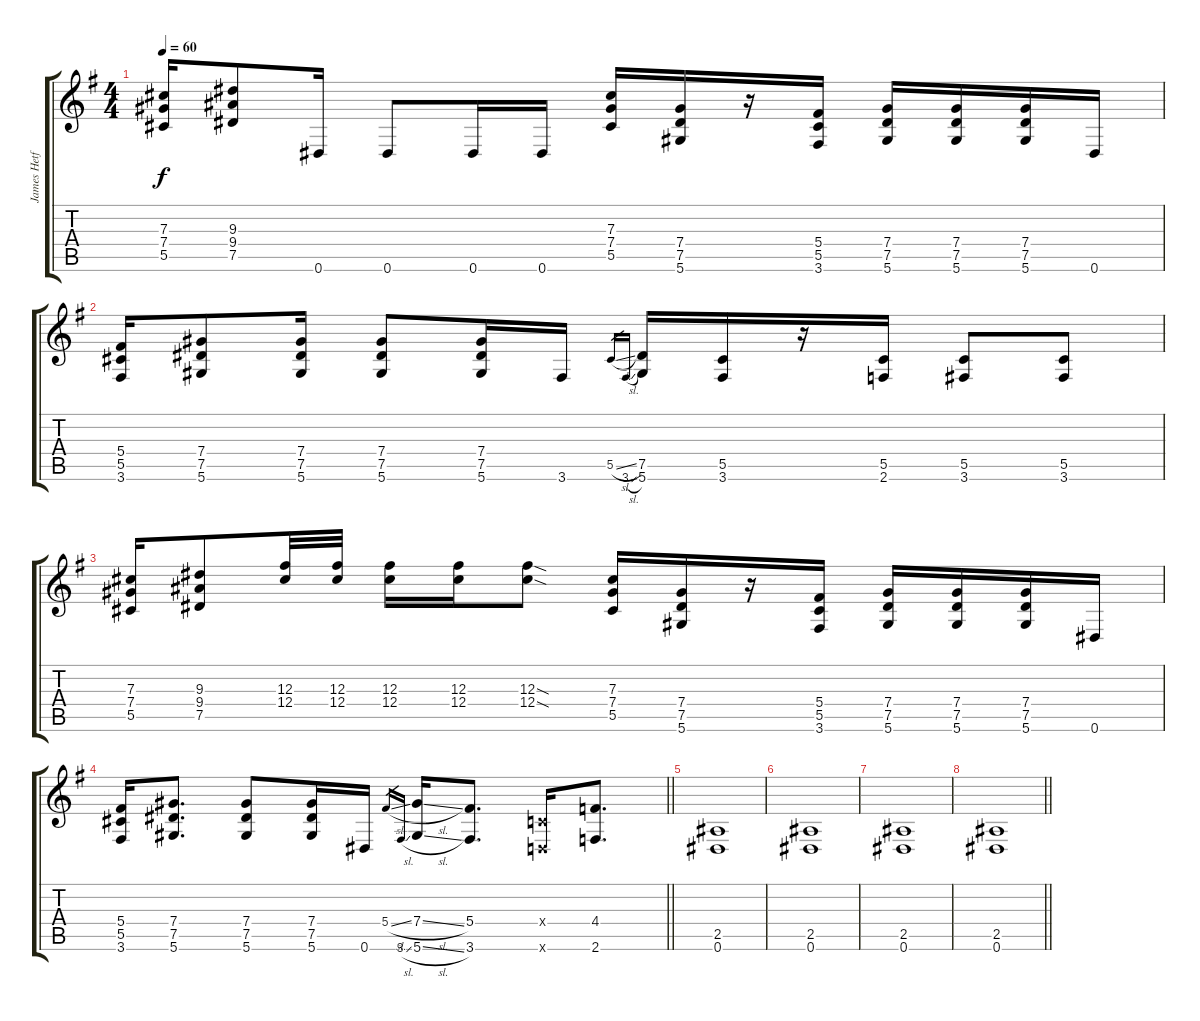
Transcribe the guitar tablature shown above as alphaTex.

\track ("James Hetfield [Guitar]" "James Hetf") {instrument distortionguitar}
\staff {score tabs}
\tuning (Eb4 Bb3 Gb3 Db3 Ab2 Eb2) {hide}
\ts (4 4)
\tempo 60
\clef g2
\ks g
(7.3 7.4 5.5).16{dy f} (9.3 9.4 7.5).8 0.6.16 0.6.8 0.6.16 0.6.16 (7.3 7.4 5.5).16 (7.4 7.5 5.6).16 r.16 (5.4 5.5 3.6).16 (7.4 7.5 5.6).16 (7.4 7.5 5.6).16 (7.4 7.5 5.6).16 0.6.16 |
(5.4 5.5 3.6).16 (7.4 7.5 5.6).8 (7.4 7.5 5.6).16 (7.4 7.5 5.6).8 (7.4 7.5 5.6).16 3.6.16 5.5{sl}.16{gr} 3.6{sl}.16{gr} (7.5 5.6).16 (5.5 3.6).16 r.16 (5.5 2.6).16 (5.5 3.6).8 (5.5 3.6).8 |
(7.3 7.4 5.5).16 (9.3 9.4 7.5).8 (12.3 12.4).32 (12.3 12.4).32 (12.3 12.4).16 (12.3 12.4).16 (12.3{sod} 12.4{sod}).8 (7.3 7.4 5.5).16 (7.4 7.5 5.6).16 r.16 (5.4 5.5 3.6).16 (7.4 7.5 5.6).16 (7.4 7.5 5.6).16 (7.4 7.5 5.6).16 0.6.16 |
\barLineRight lightlight
(5.4 5.5 3.6).16 (7.4 7.5 5.6).8{d} (7.4 7.5 5.6).8 (7.4 7.5 5.6).16 0.6.16 5.4{sl}.16{gr} 3.6{sl}.16{gr} (7.4{sl} 5.6{sl}).16 (5.4 3.6).8{d} (-1.4{x} -1.6{x}).16 (4.4 2.6).8{d} |
\section ("" "")
(2.5 0.6).1 |
(2.5 0.6).1 |
(2.5 0.6).1 |
\barLineRight lightlight
(2.5 0.6).1
